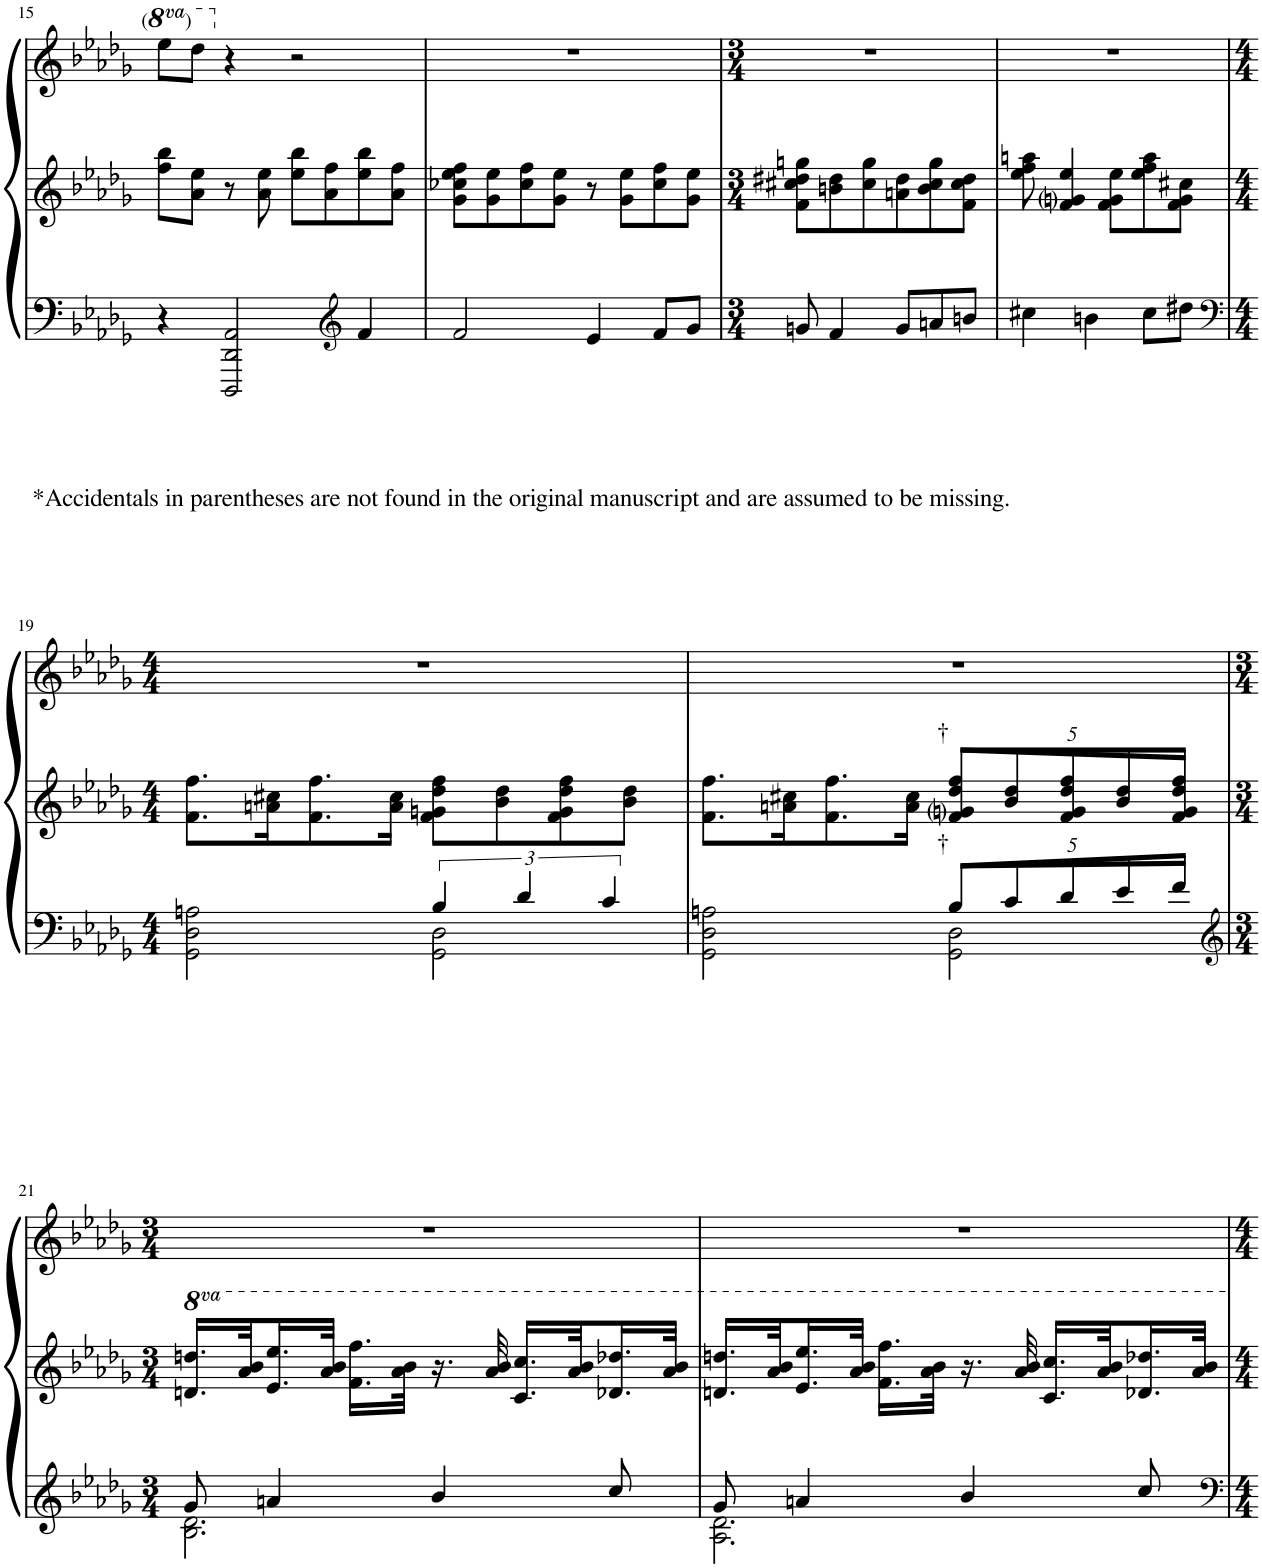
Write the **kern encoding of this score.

**kern	**kern	**kern
*part1	*part1	*part1
*staff3	*staff2	*staff1
*I"Piano	*	*
*I'Pno.	*	*
!!LO:PB:g=z
*clefF4	*clefG2	*clefG2
*k[b-e-a-d-g-]	*k[b-e-a-d-g-]	*k[b-e-a-d-g-]
*M4/4	*M4/4	*M4/4
=15	=15	=15
4r	8ff\ 8bb-\L	8eee-\L
.	8a-\ 8ee-\J	8ddd-\J
2DDD-/ 2DD-/ 2AA-/	8r	4r
.	8a-\ 8ee-\	.
.	8ee-\ 8bb-\L	2r
.	8a-\ 8ff\	.
*clefG2	*	*
4f/	8ee-\ 8bb-\	.
.	8a-\ 8ff\J	.
=16	=16	=16
2f/	8g-\ 8cc-X\ 8ee-\ 8ff\L	1r
.	8g-\ 8ee-\	.
.	8cc-\ 8ff\	.
.	8g-\ 8ee-\J	.
4e-/	8r	.
.	8g-\ 8ee-\L	.
8f/L	8cc-\ 8ff\	.
8g-/J	8g-\ 8ee-\J	.
=17	=17	=17
*M3/4	*M3/4	*M3/4
8gn/	8f\ 8cc#X\ 8dd#X\ 8ggn\L	2.r
4f/	8bn\ 8dd#\	.
.	8cc#\ 8gg\	.
8g/L	8an\ 8dd#\	.
8an/	8b\ 8cc#\ 8gg\	.
8bn/J	8f\ 8cc#\ 8dd#\J	.
=18	=18	=18
4cc#X\	8ee-\ 8ff\ 8aan\	2.r
.	4f/ 4gni/ 4ee-/	.
4bn\	.	.
.	8f\ 8g\ 8ee-\L	.
8cc#\L	8ee-\ 8ff\ 8aa\	.
8dd#X\J	8f\ 8g\ 8cc#X\J	.
!!LO:LB:g=z
=19	=19	=19
*clefF4	*	*
*M4/4	*M4/4	*M4/4
*^	*	*
!	!	!	!LO:TX:a:t=*Accidentals in parentheses are not found in the original manuscript and are assumed to be missing.
!	!	!LO:TX:a:t=*Accidentals in parentheses are not found in the original manuscript and are assumed to be missing.	!
!LO:TX:a:t=*Accidentals in parentheses are not found in the original manuscript and are assumed to be missing.	!	!	!
2ryy	2GG-\ 2D-\ 2An\	8.f\ 8.ff\L	1r
.	.	16an\ 16cc#X\K	.
.	.	8.f\ 8.ff\	.
.	.	16a\ 16cc#\Jk	.
2GG-\ 2D-\	6B-/	8f\ 8gn\ 8dd-\ 8ff\L	.
.	.	8b-\ 8dd-\	.
.	6d-/	.	.
.	.	8f\ 8g\ 8dd-\ 8ff\	.
.	6c/	.	.
.	.	8b-\ 8dd-\J	.
=20	=20	=20	=20
2ryy	2GG-\ 2D-\ 2An\	8.f\ 8.ff\L	1r
.	.	16an\ 16cc#X\K	.
.	.	8.f\ 8.ff\	.
.	.	16a\ 16cc#\Jk	.
*	*Xbrackettup	*Xbrackettup	*
!	!	!LO:TX:a:t=†	!
!LO:TX:a:t=†	!	!	!
2GG-\ 2D-\	10B-/LL	10f/ 10gni/ 10dd-/ 10ff/LL	.
.	10c/	10b-/ 10dd-/	.
.	10d-/	10f/ 10g/ 10dd-/ 10ff/	.
.	10e-/	10b-/ 10dd-/	.
.	10f/JJ	10f/ 10g/ 10dd-/ 10ff/JJ	.
!!LO:LB:g=z
=21	=21	=21	=21
*clefG2	*	*	*
*M3/4	*	*M3/4	*M3/4
2.B-\ 2.d-\	8g-/	16.ddn/ 16.dddn/LL	2.r
.	.	32aa-/ 32bb-/JK	.
.	4an/	16.ee-/ 16.eee-/L	.
.	.	32aa-/ 32bb-/JJk	.
.	.	16.ff\ 16.fff\LL	.
.	.	32aa-\ 32bb-\JJk	.
.	4b-/	16.r	.
.	.	32aa-/ 32bb-/	.
.	.	16.cc/ 16.ccc/LL	.
.	.	32aa-/ 32bb-/JK	.
.	8cc/	16.dd-X/ 16.ddd-X/L	.
.	.	32aa-/ 32bb-/JJk	.
=22	=22	=22	=22
2.A-\ 2.d-\	8g-/	16.ddn/ 16.dddn/LL	2.r
.	.	32aa-/ 32bb-/JK	.
.	4an/	16.ee-/ 16.eee-/L	.
.	.	32aa-/ 32bb-/JJk	.
.	.	16.ff\ 16.fff\LL	.
.	.	32aa-\ 32bb-\JJk	.
.	4b-/	16.r	.
.	.	32aa-/ 32bb-/	.
.	.	16.cc/ 16.ccc/LL	.
.	.	32aa-/ 32bb-/JK	.
.	8cc/	16.dd-X/ 16.ddd-X/L	.
.	.	32aa-/ 32bb-/JJk	.
*v	*v	*	*
=	=	=
*-	*-	*-
